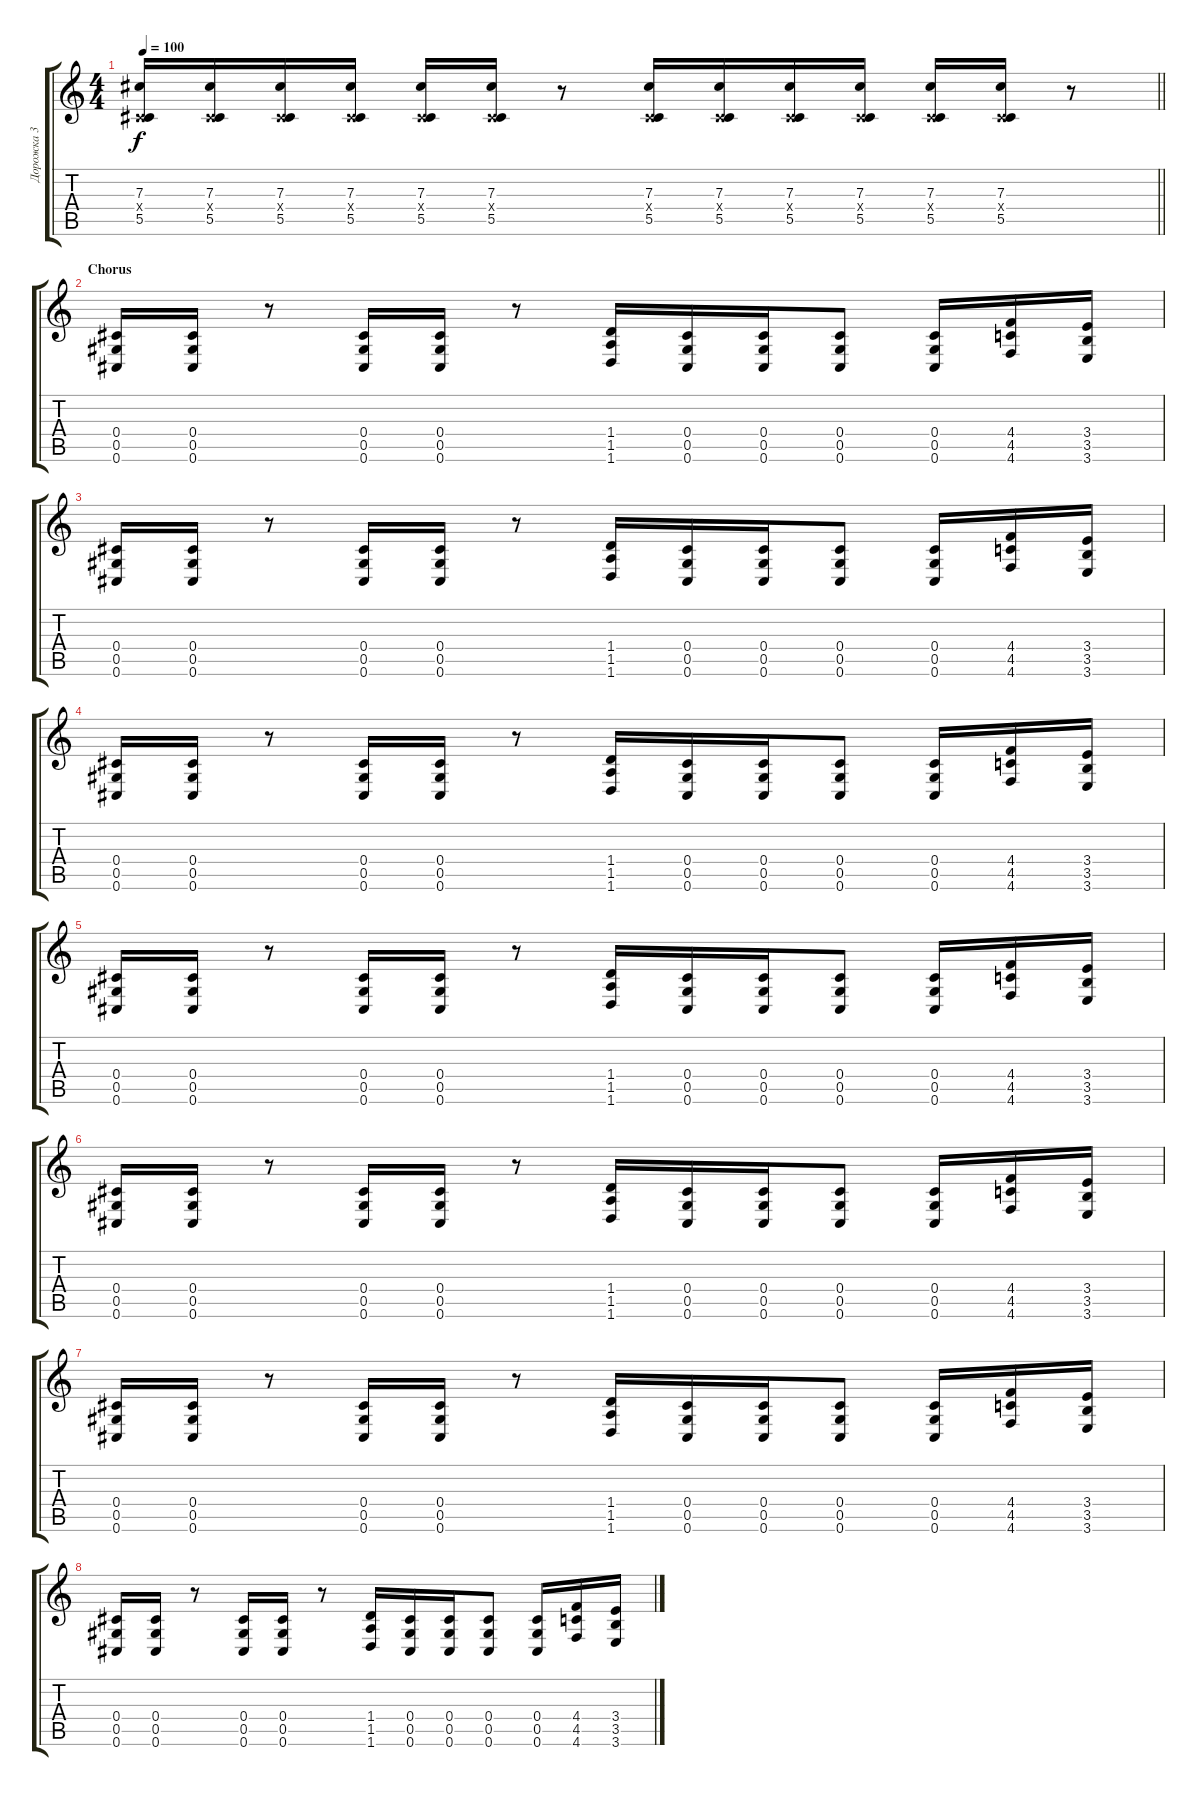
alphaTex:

\track ("Дорожка 3" "Дорожка 3") {instrument distortionguitar}
\staff {score tabs}
\tuning (Eb4 Bb3 Gb3 Db3 Ab2 Db2) {hide}
\ts (4 4)
\tempo 100
\clef g2
\barLineRight lightlight
\ks c
(7.3 0.4{x} 5.5).16{dy f instrument distortionguitar} (7.3 0.4{x} 5.5).16 (7.3 0.4{x} 5.5).16 (7.3 0.4{x} 5.5).16 (7.3 0.4{x} 5.5).16 (7.3 0.4{x} 5.5).16 r.8 (7.3 0.4{x} 5.5).16 (7.3 0.4{x} 5.5).16 (7.3 0.4{x} 5.5).16 (7.3 0.4{x} 5.5).16 (7.3 0.4{x} 5.5).16 (7.3 0.4{x} 5.5).16 r.8 |
\section ("" "Chorus")
(0.4 0.5 0.6).16 (0.4 0.5 0.6).16 r.8 (0.4 0.5 0.6).16 (0.4 0.5 0.6).16 r.8 (1.4 1.5 1.6).16 (0.4 0.5 0.6).16 (0.4 0.5 0.6).16 (0.4 0.5 0.6).8 (0.4 0.5 0.6).16 (4.4 4.5 4.6).16 (3.4 3.5 3.6).16 |
(0.4 0.5 0.6).16 (0.4 0.5 0.6).16 r.8 (0.4 0.5 0.6).16 (0.4 0.5 0.6).16 r.8 (1.4 1.5 1.6).16 (0.4 0.5 0.6).16 (0.4 0.5 0.6).16 (0.4 0.5 0.6).8 (0.4 0.5 0.6).16 (4.4 4.5 4.6).16 (3.4 3.5 3.6).16 |
(0.4 0.5 0.6).16 (0.4 0.5 0.6).16 r.8 (0.4 0.5 0.6).16 (0.4 0.5 0.6).16 r.8 (1.4 1.5 1.6).16 (0.4 0.5 0.6).16 (0.4 0.5 0.6).16 (0.4 0.5 0.6).8 (0.4 0.5 0.6).16 (4.4 4.5 4.6).16 (3.4 3.5 3.6).16 |
(0.4 0.5 0.6).16 (0.4 0.5 0.6).16 r.8 (0.4 0.5 0.6).16 (0.4 0.5 0.6).16 r.8 (1.4 1.5 1.6).16 (0.4 0.5 0.6).16 (0.4 0.5 0.6).16 (0.4 0.5 0.6).8 (0.4 0.5 0.6).16 (4.4 4.5 4.6).16 (3.4 3.5 3.6).16 |
(0.4 0.5 0.6).16 (0.4 0.5 0.6).16 r.8 (0.4 0.5 0.6).16 (0.4 0.5 0.6).16 r.8 (1.4 1.5 1.6).16 (0.4 0.5 0.6).16 (0.4 0.5 0.6).16 (0.4 0.5 0.6).8 (0.4 0.5 0.6).16 (4.4 4.5 4.6).16 (3.4 3.5 3.6).16 |
(0.4 0.5 0.6).16 (0.4 0.5 0.6).16 r.8 (0.4 0.5 0.6).16 (0.4 0.5 0.6).16 r.8 (1.4 1.5 1.6).16 (0.4 0.5 0.6).16 (0.4 0.5 0.6).16 (0.4 0.5 0.6).8 (0.4 0.5 0.6).16 (4.4 4.5 4.6).16 (3.4 3.5 3.6).16 |
(0.4 0.5 0.6).16 (0.4 0.5 0.6).16 r.8 (0.4 0.5 0.6).16 (0.4 0.5 0.6).16 r.8 (1.4 1.5 1.6).16 (0.4 0.5 0.6).16 (0.4 0.5 0.6).16 (0.4 0.5 0.6).8 (0.4 0.5 0.6).16 (4.4 4.5 4.6).16 (3.4 3.5 3.6).16
